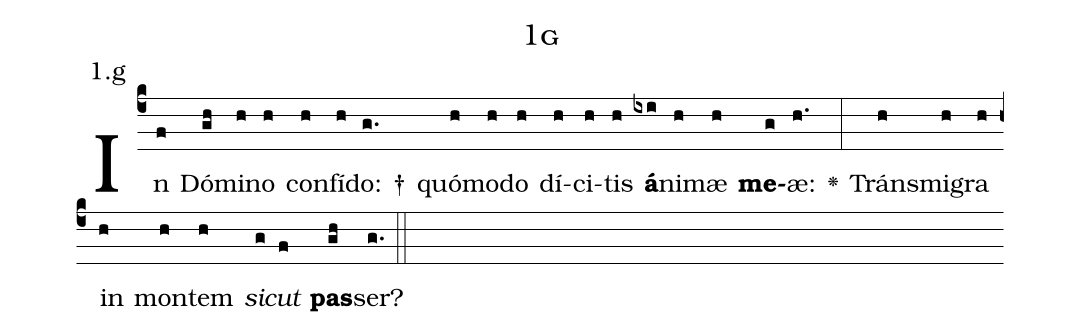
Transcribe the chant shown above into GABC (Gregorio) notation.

name: 1g;
annotation: 1.g;
%%
(c4)In(f) Dó(gh)mi(h)no(h) con(h)fí(h)do: †(g.) quó(h)mo(h)do(h) dí(h)ci(h)tis(h) <b>á</b>(ixi)ni(h)mæ(h) <b>me</b>(g)æ:(h.) <v>\greheightstar</v>(:) Tráns(h)mi(h)gra(h) in(h) mon(h)tem(h) <i>sic</i>(g)<i>ut</i>(f) <b>pas</b>(gh)ser?(g.) (::)


%E(h) u(h) o(g) u(f) a(gh) e.(g.) (::)
